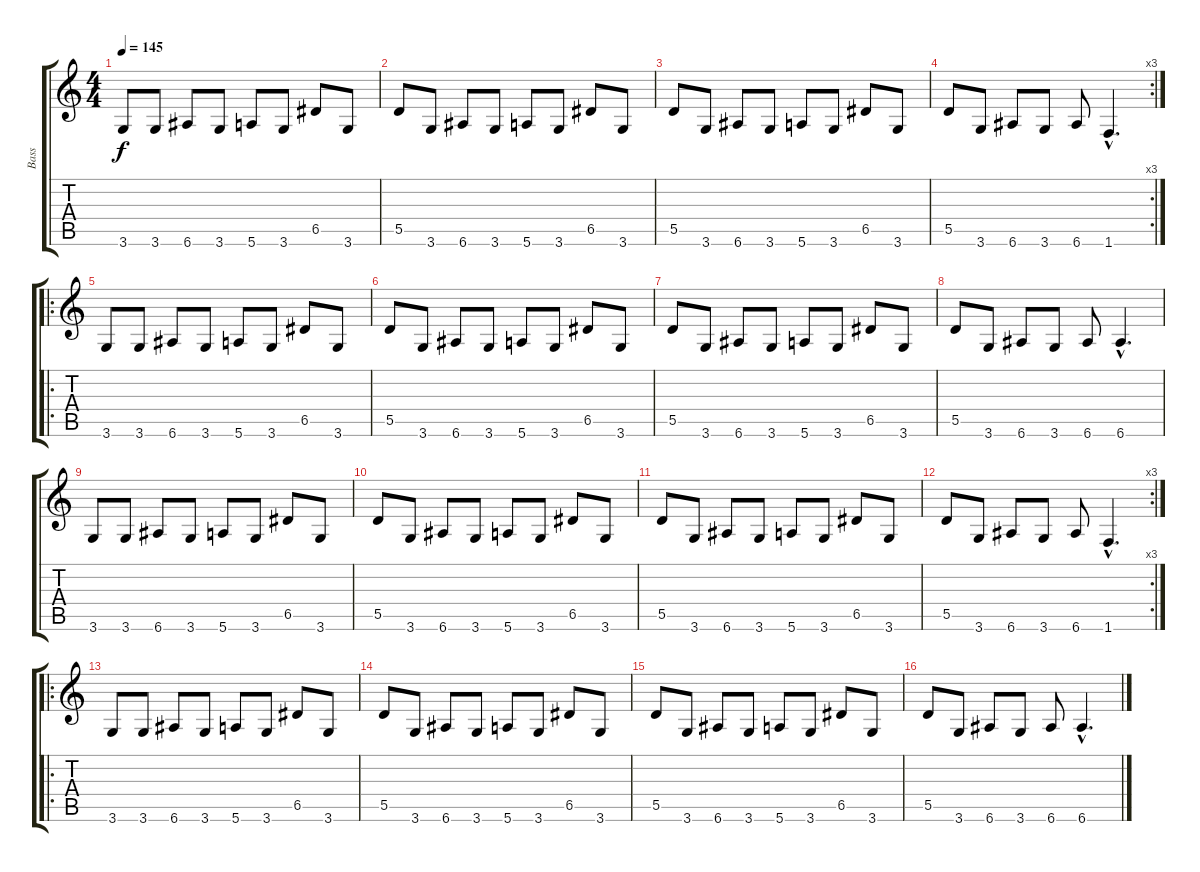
\track ("Bass" "Bass") {instrument electricbassfinger}
\staff {score tabs}
\tuning (E4 B3 G3 D3 A2 E2) {hide}
\ts (4 4)
\tempo 145
\clef g2
\ks c
3.6.8{dy f} 3.6.8 6.6.8 3.6.8 5.6.8 3.6.8 6.5.8 3.6.8 |
5.5.8 3.6.8 6.6.8 3.6.8 5.6.8 3.6.8 6.5.8 3.6.8 |
5.5.8 3.6.8 6.6.8 3.6.8 5.6.8 3.6.8 6.5.8 3.6.8 |
\rc 3
5.5.8 3.6.8 6.6.8 3.6.8 6.6.8 1.6{hac}.4{d} |
\ro
3.6.8 3.6.8 6.6.8 3.6.8 5.6.8 3.6.8 6.5.8 3.6.8 |
5.5.8 3.6.8 6.6.8 3.6.8 5.6.8 3.6.8 6.5.8 3.6.8 |
5.5.8 3.6.8 6.6.8 3.6.8 5.6.8 3.6.8 6.5.8 3.6.8 |
5.5.8 3.6.8 6.6.8 3.6.8 6.6.8 6.6{hac}.4{d} |
3.6.8 3.6.8 6.6.8 3.6.8 5.6.8 3.6.8 6.5.8 3.6.8 |
5.5.8 3.6.8 6.6.8 3.6.8 5.6.8 3.6.8 6.5.8 3.6.8 |
5.5.8 3.6.8 6.6.8 3.6.8 5.6.8 3.6.8 6.5.8 3.6.8 |
\rc 3
5.5.8 3.6.8 6.6.8 3.6.8 6.6.8 1.6{hac}.4{d} |
\ro
3.6.8 3.6.8 6.6.8 3.6.8 5.6.8 3.6.8 6.5.8 3.6.8 |
5.5.8 3.6.8 6.6.8 3.6.8 5.6.8 3.6.8 6.5.8 3.6.8 |
5.5.8 3.6.8 6.6.8 3.6.8 5.6.8 3.6.8 6.5.8 3.6.8 |
5.5.8 3.6.8 6.6.8 3.6.8 6.6.8 6.6{hac}.4{d}
